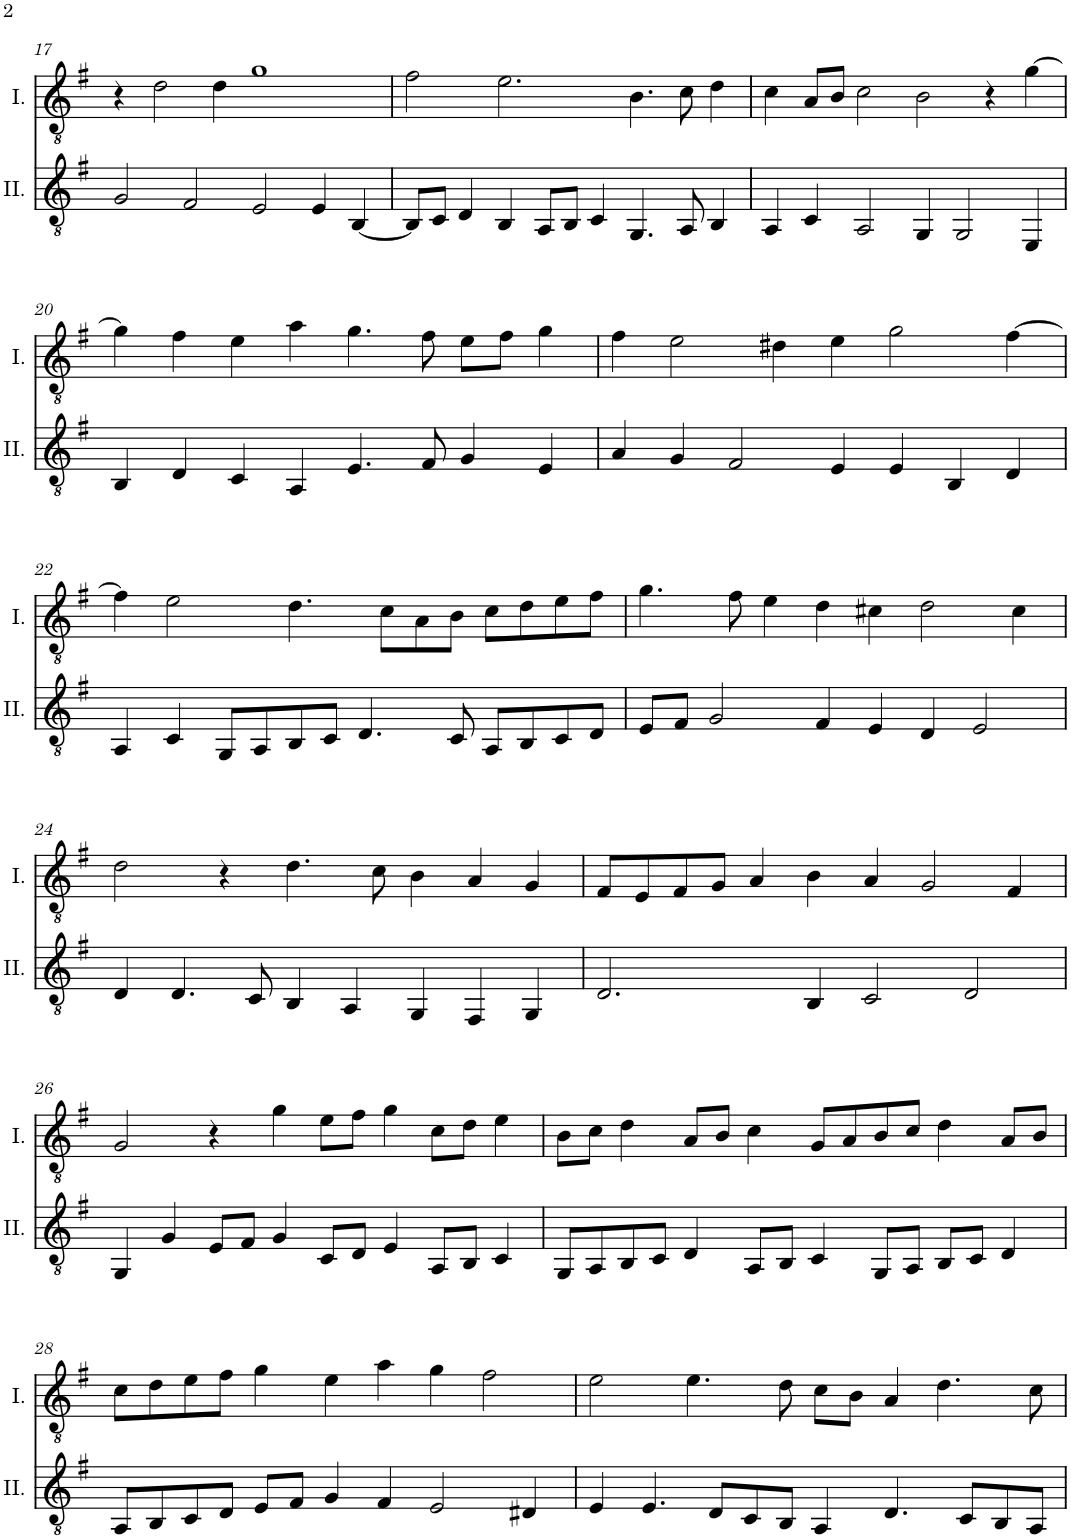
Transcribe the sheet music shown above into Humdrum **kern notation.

**kern	**kern
*part2	*part1
*staff2	*staff1
*I"II.	*I"I.
*I'II.	*I'I.
!!LO:PB:g=z
*clefGv2	*clefGv2
*k[f#]	*k[f#]
*M4/2	*M4/2
*met(c)	*met(c)
=17	=17
2G/	4r
.	2d\
2F#/	.
.	4d\
2E/	1g
4E/	.
[4BB/	.
=18	=18
8BB/L]	2f#\
8C/J	.
4D/	.
4BB/	2.e\
8AA/L	.
8BB/J	.
4C/	.
4.GG/	4.B\
8AA/	8c\
4BB/	4d\
=19	=19
4AA/	4c\
4C/	8A/L
.	8B/J
2AA/	2c\
4GG/	2B\
2GG/	.
.	4r
4EE/	[4g\
!!LO:LB:g=z
=20	=20
4BB/	4g\]
4D/	4f#\
4C/	4e\
4AA/	4a\
4.E/	4.g\
8F#/	8f#\
4G/	8e\L
.	8f#\J
4E/	4g\
=21	=21
4A/	4f#\
4G/	2e\
2F#/	.
.	4d#X\
4E/	4e\
4E/	2g\
4BB/	.
4D/	[4f#\
!!LO:LB:g=z
=22	=22
4AA/	4f#\]
4C/	2e\
8GG/L	.
8AA/	.
8BB/	4.d\
8C/J	.
4.D/	.
.	8c\L
.	8A\
8C/	8B\J
8AA/L	8c\L
8BB/	8d\
8C/	8e\
8D/J	8f#\J
=23	=23
8E/L	4.g\
8F#/J	.
2G/	.
.	8f#\
.	4e\
4F#/	4d\
4E/	4c#X\
4D/	2d\
2E/	.
.	4c#\
!!LO:LB:g=z
=24	=24
4D/	2d\
4.D/	.
.	4r
8C/	.
4BB/	4.d\
4AA/	.
.	8c\
4GG/	4B\
4FF#/	4A/
4GG/	4G/
=25	=25
2.D/	8F#/L
.	8E/
.	8F#/
.	8G/J
.	4A/
4BB/	4B\
2C/	4A/
.	2G/
2D/	.
.	4F#/
!!LO:LB:g=z
=26	=26
4GG/	2G/
4G/	.
8E/L	4r
8F#/J	.
4G/	4g\
8C/L	8e\L
8D/J	8f#\J
4E/	4g\
8AA/L	8c\L
8BB/J	8d\J
4C/	4e\
=27	=27
8GG/L	8B\L
8AA/	8c\J
8BB/	4d\
8C/J	.
4D/	8A/L
.	8B/J
8AA/L	4c\
8BB/J	.
4C/	8G/L
.	8A/
8GG/L	8B/
8AA/J	8c/J
8BB/L	4d\
8C/J	.
4D/	8A/L
.	8B/J
!!LO:LB:g=z
=28	=28
8AA/L	8c\L
8BB/	8d\
8C/	8e\
8D/J	8f#\J
8E/L	4g\
8F#/J	.
4G/	4e\
4F#/	4a\
2E/	4g\
.	2f#\
4D#X/	.
=29	=29
4E/	2e\
4.E/	.
.	4.e\
8D/L	.
8C/	.
8BB/J	8d\
4AA/	8c\L
.	8B\J
4.D/	4A/
.	4.d\
8C/L	.
8BB/	.
8AA/J	8c\
=	=
*-	*-
